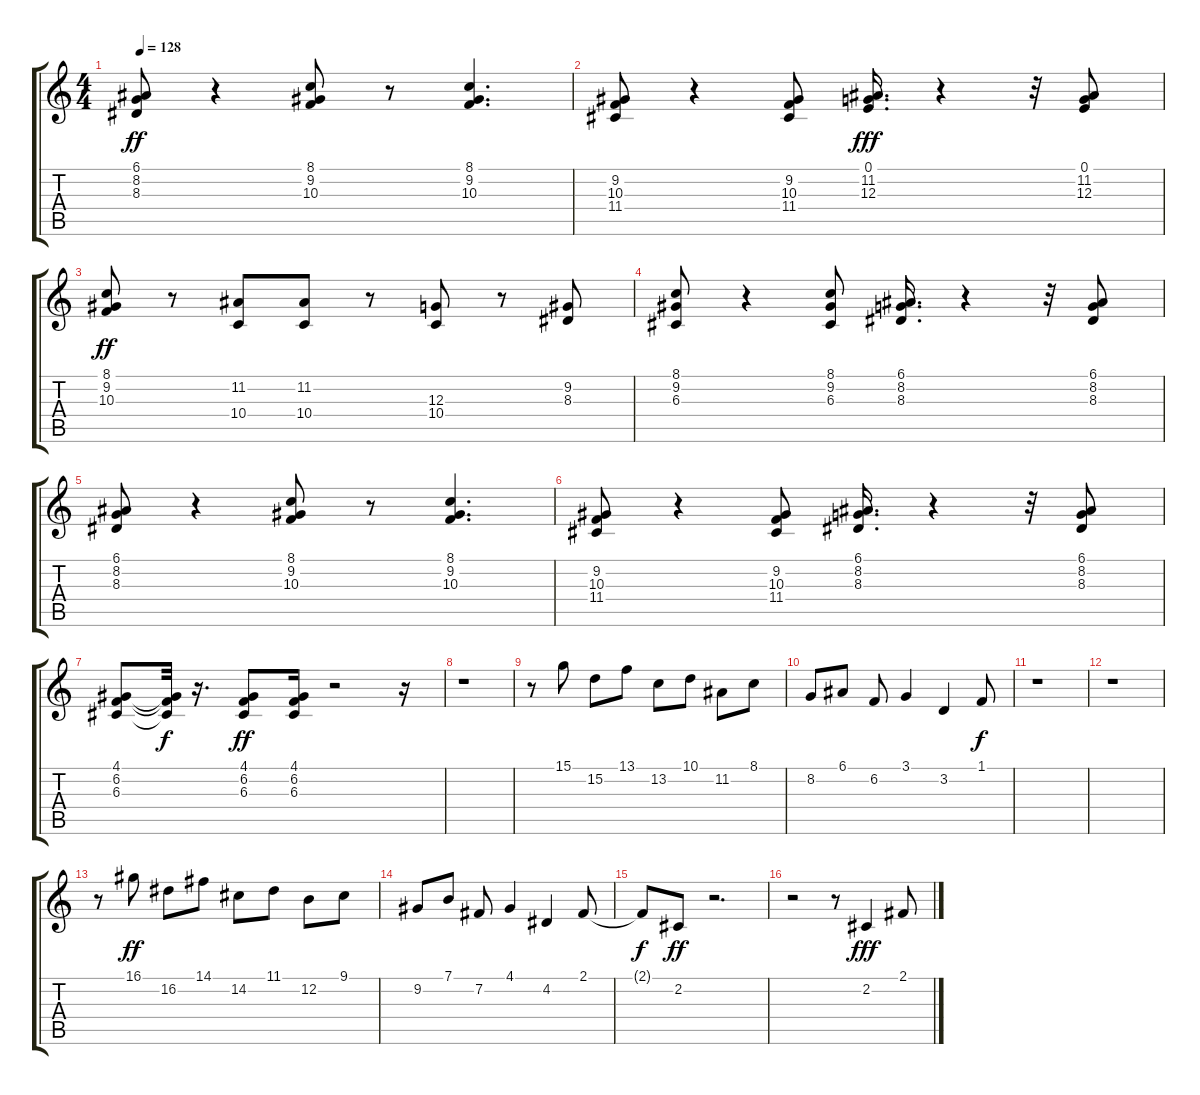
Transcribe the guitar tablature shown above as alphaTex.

\track "" {instrument lead2sawtooth}
\staff {score tabs}
\tuning (E4 B3 G3 D3 A2 E2) {hide}
\ts (4 4)
\tempo 128
\clef g2
\ks c
(6.1 8.2 8.3).8{dy ff} r.4 (8.1 9.2 10.3).8 r.8 (8.1 9.2 10.3).4{d} |
(9.2 10.3 11.4).8 r.4 (9.2 10.3 11.4).8 (0.1 11.2 12.3).16{d dy fff} r.4 r.32 (0.1 11.2 12.3).8 |
(8.1 9.2 10.3).8{dy ff} r.8 (11.2 10.4).8 (11.2 10.4).8 r.8 (12.3 10.4).8 r.8 (9.2 8.3).8 |
(8.1 9.2 6.3).8 r.4 (8.1 9.2 6.3).8 (6.1 8.2 8.3).16{d} r.4 r.32 (6.1 8.2 8.3).8 |
(6.1 8.2 8.3).8 r.4 (8.1 9.2 10.3).8 r.8 (8.1 9.2 10.3).4{d} |
(9.2 10.3 11.4).8 r.4 (9.2 10.3 11.4).8 (6.1 8.2 8.3).16{d} r.4 r.32 (6.1 8.2 8.3).8 |
(4.1 6.2 6.3).8 (4.1{t} 6.2{t} 6.3{t}).32{dy f} r.16{d} (4.1 6.2 6.3).8{dy ff} (4.1 6.2 6.3).16 r.2 r.16 |
r.1 |
r.8 15.1.8{instrument fx4atmosphere} 15.2.8 13.1.8 13.2.8 10.1.8 11.2.8 8.1.8 |
8.2.8 6.1.8 6.2.8 3.1.4 3.2.4 1.1.8{dy f} |
r.1 |
r.1 |
r.8 16.1.8{dy ff} 16.2.8 14.1.8 14.2.8 11.1.8 12.2.8 9.1.8 |
9.2.8 7.1.8 7.2.8 4.1.4 4.2.4 2.1.8 |
2.1{t}.8{dy f} 2.2.8{dy ff} r.2{d} |
r.2 r.8 2.2.4{dy fff} 2.1.8
